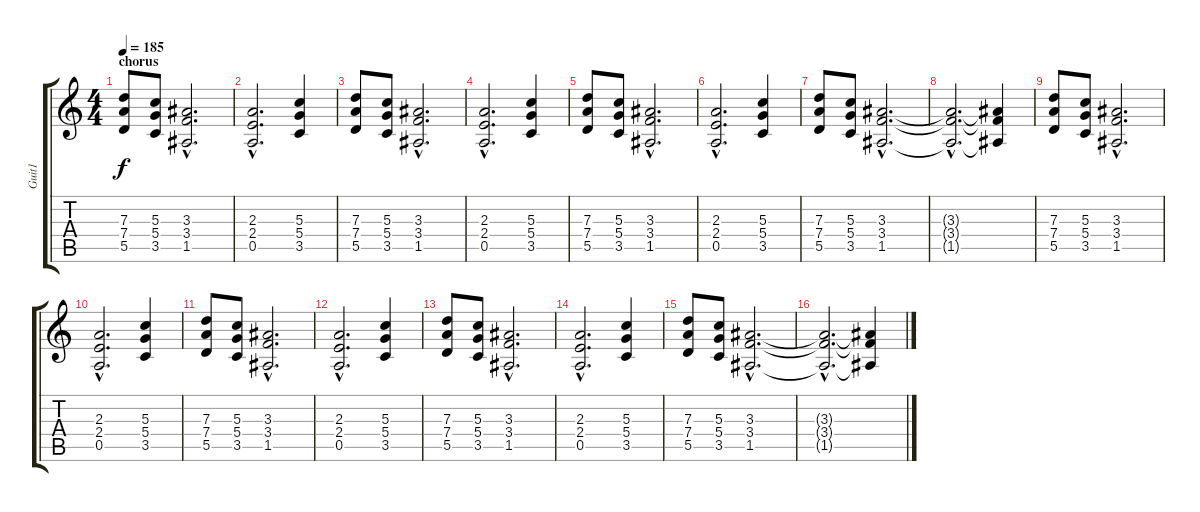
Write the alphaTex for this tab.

\track ("Guit1" "Guit1") {instrument overdrivenguitar}
\staff {score tabs}
\tuning (E4 B3 G3 D3 A2 E2) {hide}
\ts (4 4)
\section ("" "chorus")
\tempo 185
\clef g2
\ks c
(7.3 7.4 5.5).8{dy f} (5.3 5.4 3.5).8 (3.3{hac} 3.4{hac} 1.5{hac}).2{d} |
(2.3{hac} 2.4{hac} 0.5{hac}).2{d} (5.3 5.4 3.5).4 |
(7.3 7.4 5.5).8 (5.3 5.4 3.5).8 (3.3{hac} 3.4{hac} 1.5{hac}).2{d} |
(2.3{hac} 2.4{hac} 0.5{hac}).2{d} (5.3 5.4 3.5).4 |
(7.3 7.4 5.5).8 (5.3 5.4 3.5).8 (3.3{hac} 3.4{hac} 1.5{hac}).2{d} |
(2.3{hac} 2.4{hac} 0.5{hac}).2{d} (5.3 5.4 3.5).4 |
(7.3 7.4 5.5).8 (5.3 5.4 3.5).8 (3.3{hac} 3.4{hac} 1.5{hac}).2{d} |
(3.3{hac t} 3.4{hac t} 1.5{hac t}).2{d} (3.3{t} 3.4{t} 1.5{t}).4 |
(7.3 7.4 5.5).8 (5.3 5.4 3.5).8 (3.3{hac} 3.4{hac} 1.5{hac}).2{d} |
(2.3{hac} 2.4{hac} 0.5{hac}).2{d} (5.3 5.4 3.5).4 |
(7.3 7.4 5.5).8 (5.3 5.4 3.5).8 (3.3{hac} 3.4{hac} 1.5{hac}).2{d} |
(2.3{hac} 2.4{hac} 0.5{hac}).2{d} (5.3 5.4 3.5).4 |
(7.3 7.4 5.5).8 (5.3 5.4 3.5).8 (3.3{hac} 3.4{hac} 1.5{hac}).2{d} |
(2.3{hac} 2.4{hac} 0.5{hac}).2{d} (5.3 5.4 3.5).4 |
(7.3 7.4 5.5).8 (5.3 5.4 3.5).8 (3.3{hac} 3.4{hac} 1.5{hac}).2{d} |
(3.3{hac t} 3.4{hac t} 1.5{hac t}).2{d} (3.3{t} 3.4{t} 1.5{t}).4
